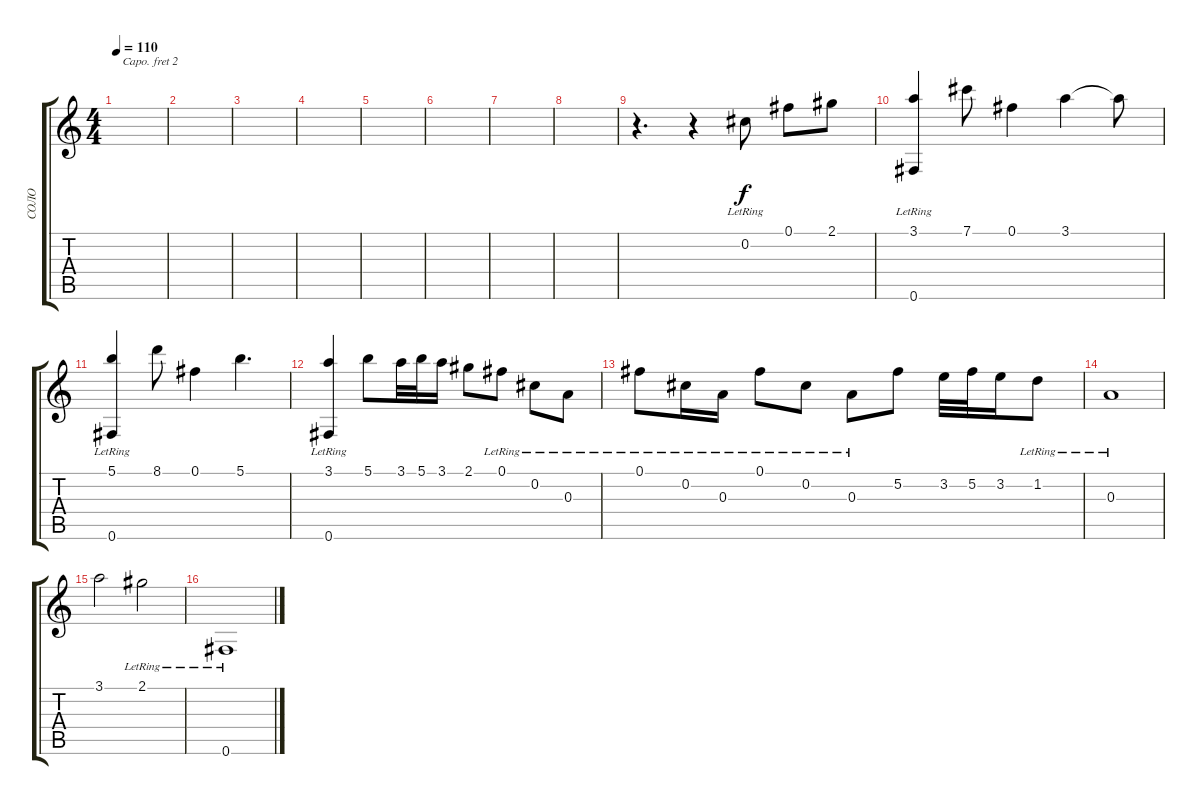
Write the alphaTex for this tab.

\track ("СОЛО" "СОЛО") {instrument acousticguitarsteel}
\staff {score tabs}
\capo 2
\tuning (E4 B3 G3 D3 A2 E2) {hide}
\ts (4 4)
\tempo 110
\clef g2
\ks c
|
|
|
|
|
|
|
|
r.4{d} r.4 0.2{lr}.8 0.1.8 2.1.8 |
(3.1 0.6{lr}).4 7.1.8 0.1.4 3.1.4 3.1{t}.8 |
(5.1 0.6{lr}).4 8.1.8 0.1.4 5.1.4{d} |
(3.1 0.6{lr}).4 5.1.8 3.1.32 5.1.32 3.1.16 2.1.8 0.1{lr}.8 0.2{lr}.8 0.3{lr}.8 |
0.1{lr}.8 0.2{lr}.16 0.3{lr}.16 0.1{lr}.8 0.2{lr}.8 0.3{lr}.8 5.2.8 3.2.32 5.2.32 3.2.16 1.2{lr}.8 |
0.3{lr}.1 |
3.1.2 2.1{lr}.2 |
0.6{lr}.1
